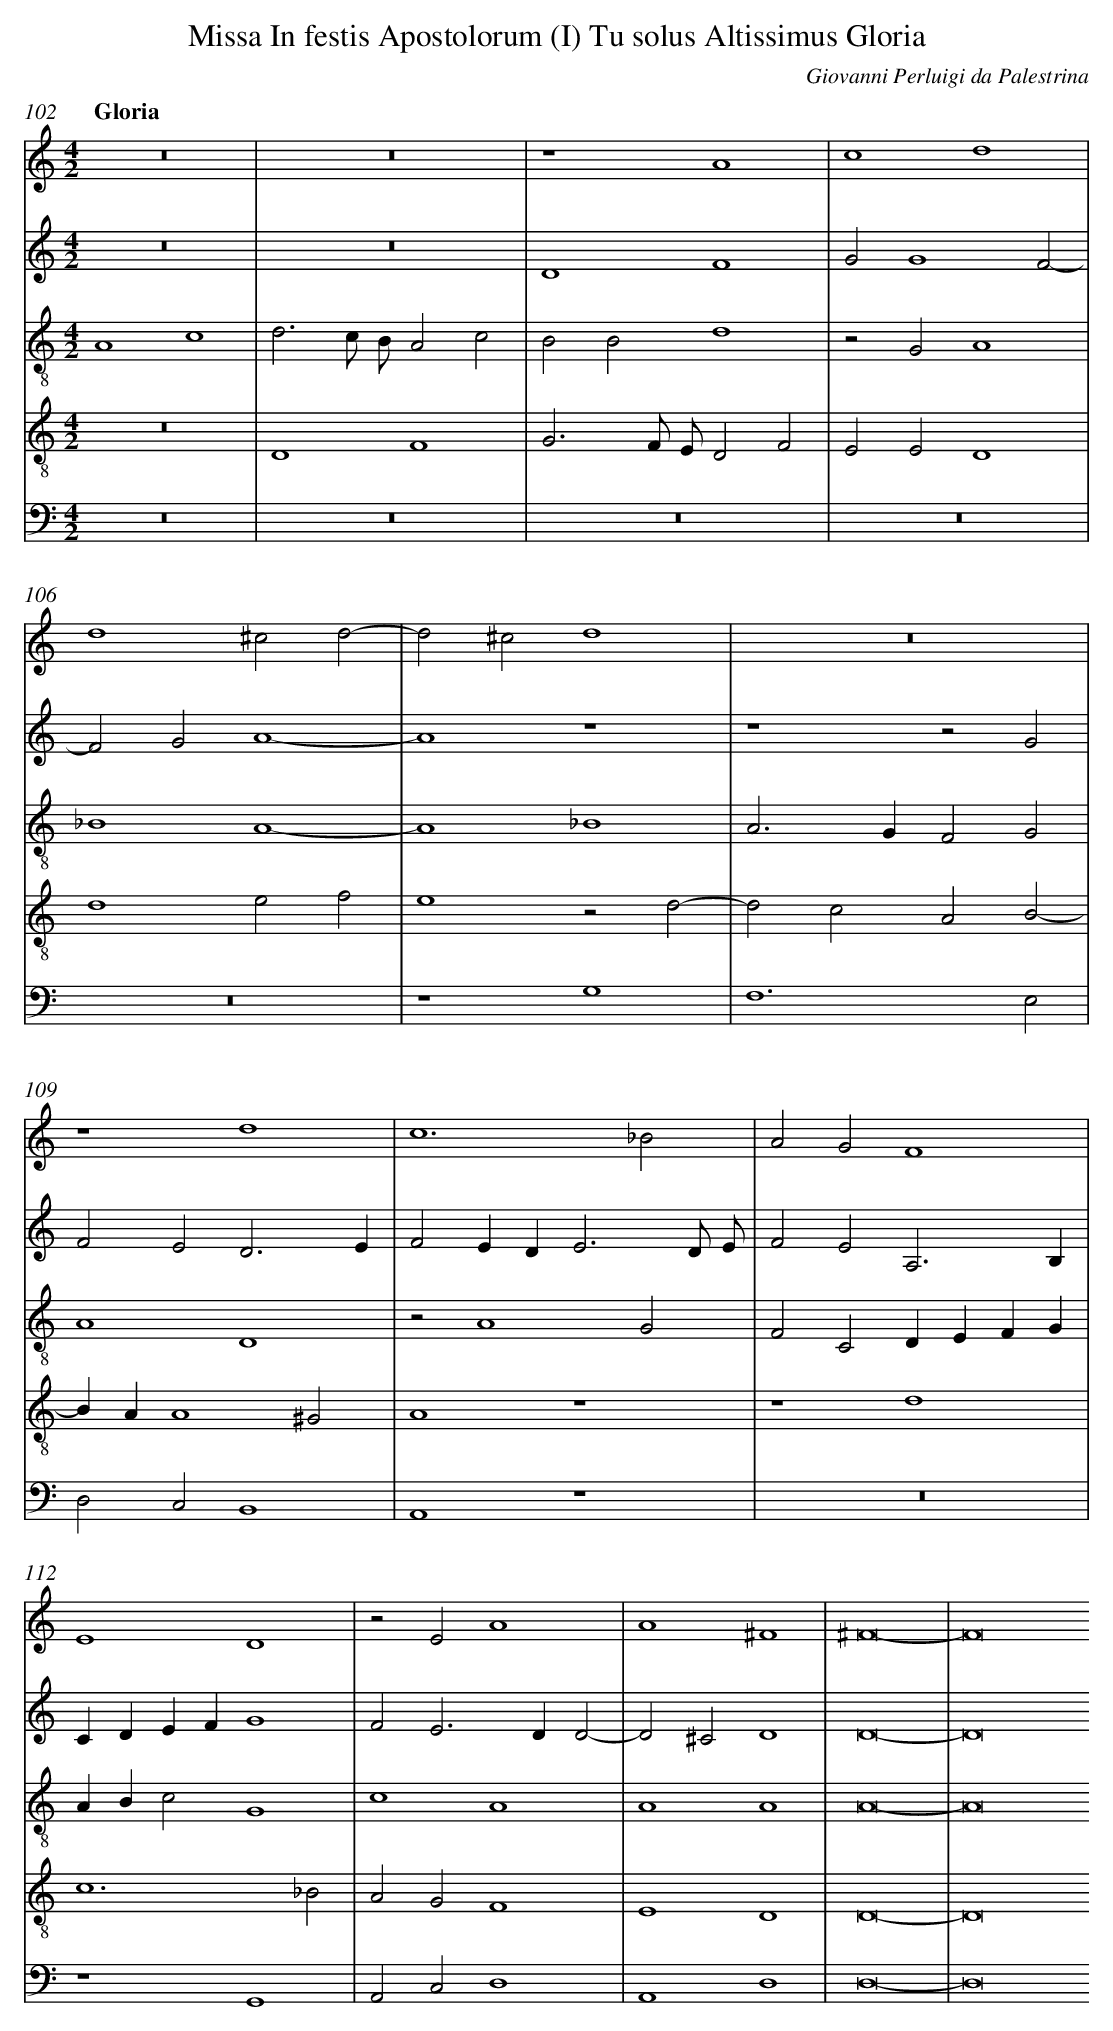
X:1
T: Missa In festis Apostolorum (I) Tu solus Altissimus Gloria
C: Giovanni Perluigi da Palestrina
L: 1/4
M: 4/2
Q: "Gloria"
V: 1 clef=treble
V: 2 clef=treble
V: 3 clef=treble-8
V: 4 clef=treble-8
V: 5 clef=bass
K: C
[V:1] z8 |
[V:2] z8 |
[V:3] A4c4 |
[V:4] z8 |
[V:5] z8 |
[V:1] z8 |
[V:2] z8 |
[V:3] d3c/ B/A2c2 |
[V:4] D4F4 |
[V:5] z8 |
[V:1] z4A4 |
[V:2] D4F4 |
[V:3] B2B2d4 |
[V:4] G3F/ E/D2F2 |
[V:5] z8 |
[V:1] c4d4 |
[V:2] G2G4F2- |
[V:3] z2G2A4 |
[V:4] E2E2D4 |
[V:5] z8 |
[V:1] d4^c2d2- |
[V:2] F2G2A4- |
[V:3] _B4A4- |
[V:4] d4e2f2 |
[V:5] z8 |
[V:1] d2^c2d4 |
[V:2] A4z4 |
[V:3] A4_B4 |
[V:4] e4z2d2- |
[V:5] z4G,4 |
[V:1] z8 |
[V:2] z4z2G2 |
[V:3] A2>G2F2G2 |
[V:4] d2c2A2B2- |
[V:5] F,6E,2 |
[V:1] z4d4 |
[V:2] F2E2D3E |
[V:3] A4D4 |
[V:4] BAA4^G2 |
[V:5] D,2C,2B,,4 |
[V:1] c6_B2 |
[V:2] F2ED2<E2D/ E/ |
[V:3] z2A4G2 |
[V:4] A4z4 |
[V:5] A,,4z4 |
[V:1] A2G2F4 |
[V:2] F2E2A,3B, |
[V:3] F2C2DEFG |
[V:4] z4d4 |
[V:5] z8 |
[V:1] E4D4 |
[V:2] CDEFG4 |
[V:3] ABc2G4 |
[V:4] c6_B2 |
[V:5] z4G,,4 |
[V:1] z2E2A4 |
[V:2] F2E2>D2D2- |
[V:3] c4A4 |
[V:4] A2G2F4 |
[V:5] A,,2C,2D,4 |
[V:1] A4^F4 |
[V:2] D2^C2D4 |
[V:3] A4A4 |
[V:4] E4D4 |
[V:5] A,,4D,4 |
[V:1] ^F8- |
[V:2] D8- |
[V:3] A8- |
[V:4] D8- |
[V:5] D,8- |
[V:1] F8
[V:2] D8
[V:3] A8
[V:4] D8
[V:5] D,8
